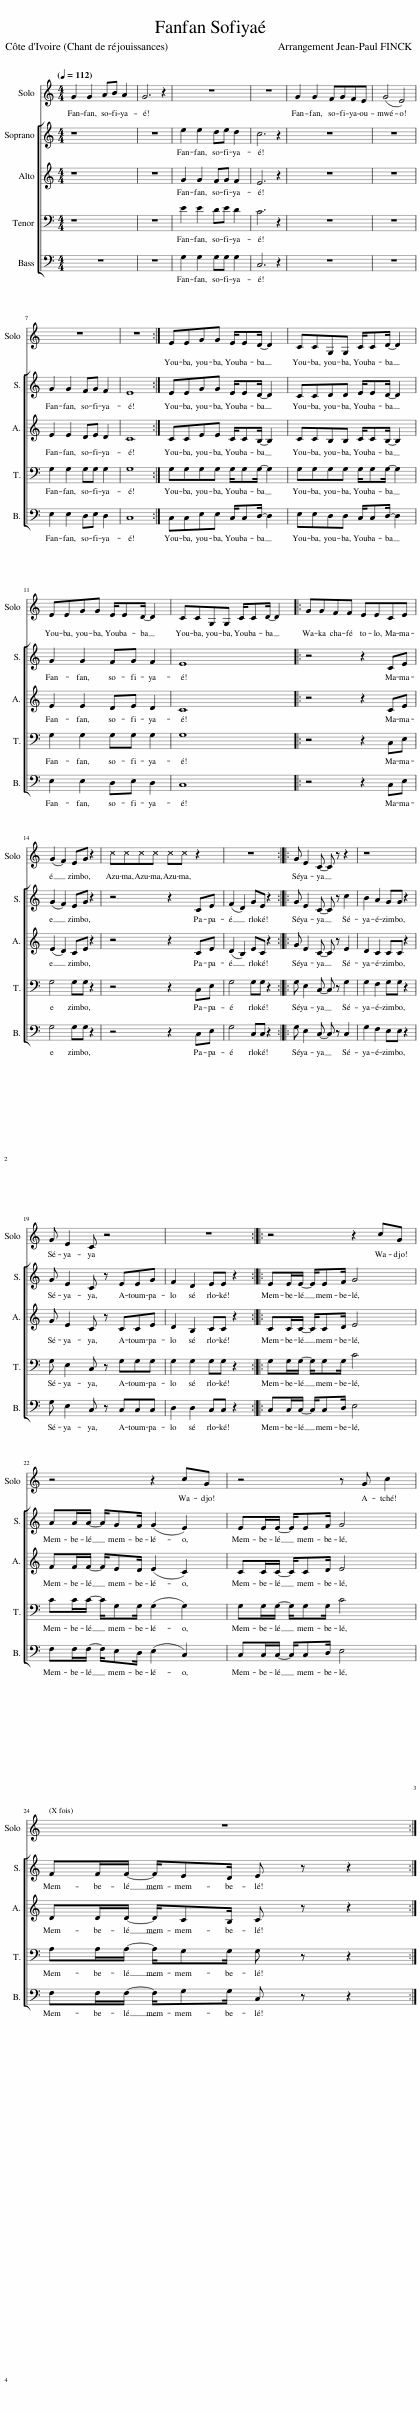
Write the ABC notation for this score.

X:1
%%score 1 [ 2 3 4 5 ]
L:1/8
Q:1/4=112
M:4/4
I:linebreak $
K:C
V:1 treble
V:2 treble
V:3 treble
V:4 bass
V:5 bass
V:1
 G2 G2 AB A2 | G6 z2 | z8 | z8 | G2 G2 FGFE | %5
 (G4 E4) |$ z8 | z8 :| EEGG E/ED/- D2 | CCG,G, C/CD/- D2 |$ %10
 EEGG E/ED/- D2 | CCG,G, C/CD/- D2 |: GGFF EECE |$ (G2 F2) EG z2 | cccc cc z2 | %15
 z8 :: G E2 C- C z z2 | z8 |$ G E2 C z4 | z8 :: %20
 z4 z2 cG |$ z4 z2 cG | z4 z G c2 |$ z8 :| %24
V:2
 z8 | z8 | e2 e2 de d2 | c6 z2 | z8 | %5
 z8 |$ G2 G2 FG F2 | E8 :| EEGG E/ED/- D2 | CCDD E/ED/- D2 |$ %10
 G2 G2 FG F2 | E8 |: z4 z2 CE |$ (G2 F2) EG z2 | z4 z2 CE | %15
 (F2 D2) GE z2 :: G E2 C- C z c2 | B2 A2 GG z2 |$ G E2 C z EEG | F2 D2 EE z2 :: %20
 EE/E/- E/EF/ G4 |$ AA/A/- A/GF/ (G2 E2) | EE/E/- E/EF/ G4 |$ FF/F/- F/ED/ E z z2 :| %24
V:3
 z8 | z8 | G2 G2 FG F2 | E6 z2 | z8 | %5
 z8 |$ E2 E2 DE D2 | C8 :| CCEE C/CB,/- B,2 | CCB,B, C/CB,/- B,2 |$ %10
 E2 E2 DE D2 | C8 |: z4 z2 CE |$ (E2 D2) CE z2 | z4 z2 CE | %15
 (D2 B,2) EC z2 :: G E2 C- C z E2 | D2 C2 CC z2 |$ G E2 C z CCE | D2 B,2 CC z2 :: %20
 CC/C/- C/CD/ E4 |$ FF/F/- F/ED/ (E2 C2) | CC/C/- C/CD/ E4 |$ DD/D/- D/CB,/ C z z2 :| %24
V:4
 z8 | z8 | E2 E2 DE D2 | C6 z2 | z8 | %5
 z8 |$ G,2 G,2 G,G, G,2 | G,8 :| G,G,G,G, G,/G,G,/- G,2 | G,G,G,G, G,/G,G,/- G,2 |$ %10
 G,2 G,2 G,G, G,2 | G,8 |: z4 z2 C,E, |$ G,4 G,G, z2 | z4 z2 C,E, | %15
 G,4 G,G, z2 :: G, E,2 C,- C, z G,2 | G,2 F,2 G,G, z2 |$ G, E,2 C, z G,G,G, | G,2 G,2 G,G, z2 :: %20
 G,G,/G,/- G,/G,G,/ C4 |$ CC/C/- C/G,G,/ (G,2 G,2) | G,G,/G,/- G,/G,G,/ C4 |$ A,A,/A,/- A,/G,G,/ G, z z2 :| %24
V:5
 z8 | z8 | G,2 G,2 G,G, G,2 | C,6 z2 | z8 | %5
 z8 |$ E,2 E,2 D,E, D,2 | C,8 :| C,C,E,E, C,/C,D,/- D,2 | E,E,D,D, C,/C,D,/- D,2 |$ %10
 E,2 E,2 D,E, D,2 | C,8 |: z4 z2 C,E, |$ G,4 G,G, z2 | z4 z2 C,E, | %15
 G,4 C,C, z2 :: G, E,2 C,- C, z C,2 | G,2 F,2 E,E, z2 |$ G, E,2 C, z C,C,C, | D,2 D,2 C,C, z2 :: %20
 C,C,/C,/- C,/C,D,/ E,4 |$ F,F,/F,/- F,/E,D,/ (E,2 C,2) | C,C,/C,/- C,/C,D,/ E,4 |$ F,F,/F,/- F,/G,G,/ C, z z2 :| %24
